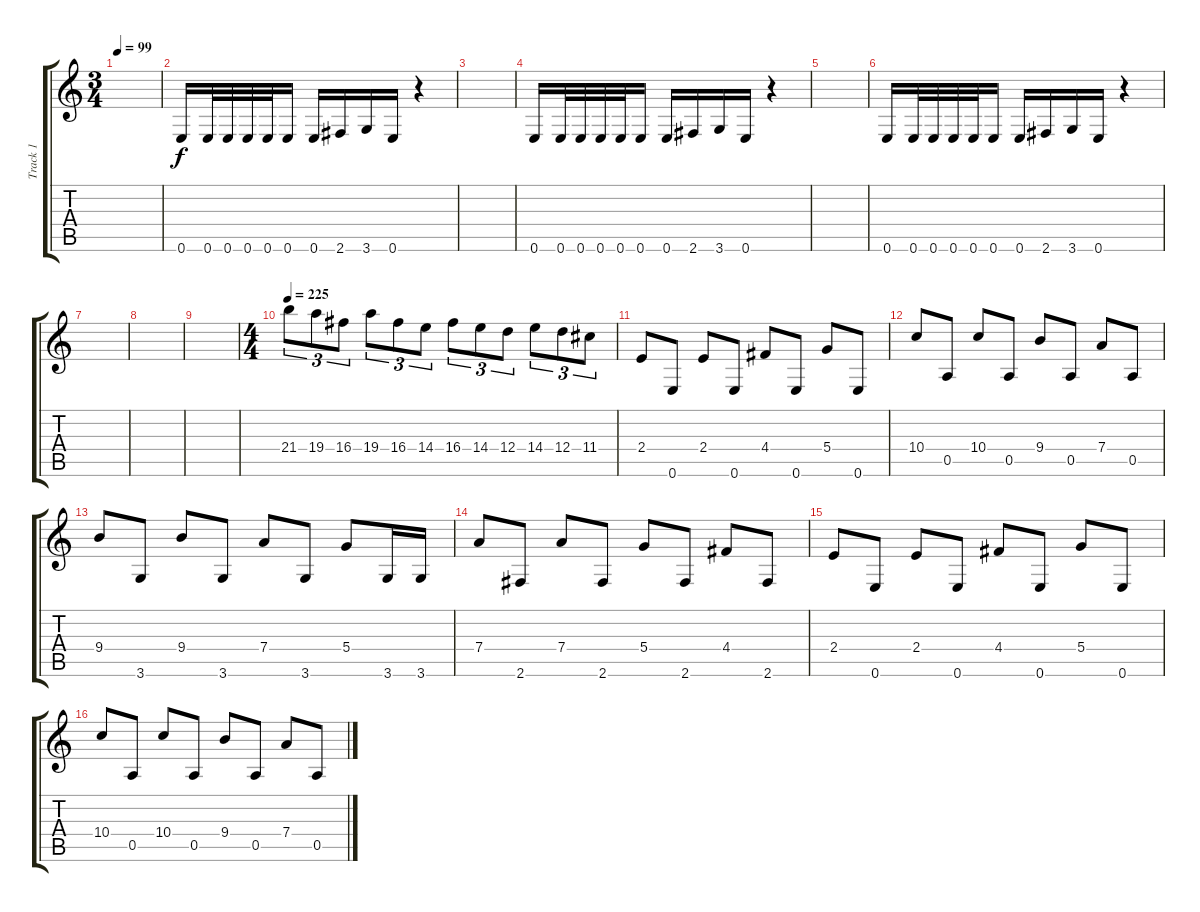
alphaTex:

\track ("Track 1" "Track 1") {instrument distortionguitar}
\staff {score tabs}
\tuning (E4 B3 G3 D3 A2 E2) {hide}
\ts (3 4)
\tempo 99
\clef g2
\ks c
|
0.6.16 0.6.32 0.6.32 0.6.32 0.6.32 0.6.16 0.6.16 2.6.16 3.6.16 0.6.16 r.4 |
|
0.6.16 0.6.32 0.6.32 0.6.32 0.6.32 0.6.16 0.6.16 2.6.16 3.6.16 0.6.16 r.4 |
|
0.6.16 0.6.32 0.6.32 0.6.32 0.6.32 0.6.16 0.6.16 2.6.16 3.6.16 0.6.16 r.4 |
|
|
|
\ts (4 4)
\tempo 225
21.4.8{tu (3 2)} 19.4.8{tu (3 2)} 16.4.8{tu (3 2)} 19.4.8{tu (3 2)} 16.4.8{tu (3 2)} 14.4.8{tu (3 2)} 16.4.8{tu (3 2)} 14.4.8{tu (3 2)} 12.4.8{tu (3 2)} 14.4.8{tu (3 2)} 12.4.8{tu (3 2)} 11.4.8{tu (3 2)} |
2.4.8 0.6.8 2.4.8 0.6.8 4.4.8 0.6.8 5.4.8 0.6.8 |
10.4.8 0.5.8 10.4.8 0.5.8 9.4.8 0.5.8 7.4.8 0.5.8 |
9.4.8 3.6.8 9.4.8 3.6.8 7.4.8 3.6.8 5.4.8 3.6.16 3.6.16 |
7.4.8 2.6.8 7.4.8 2.6.8 5.4.8 2.6.8 4.4.8 2.6.8 |
2.4.8 0.6.8 2.4.8 0.6.8 4.4.8 0.6.8 5.4.8 0.6.8 |
10.4.8 0.5.8 10.4.8 0.5.8 9.4.8 0.5.8 7.4.8 0.5.8
